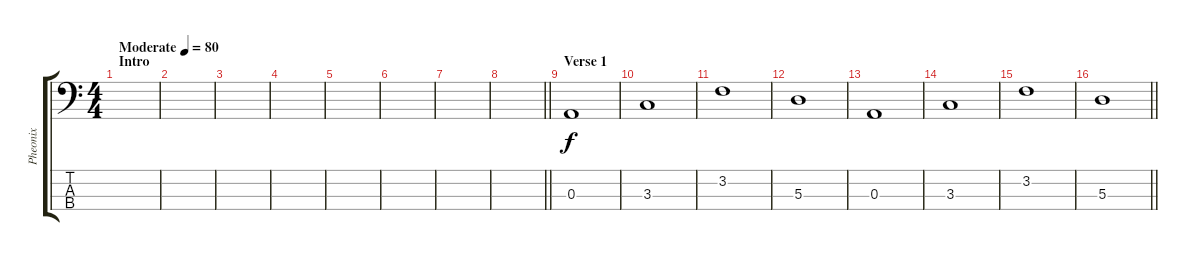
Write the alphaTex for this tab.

\track ("Pheonix" "Pheonix") {instrument electricbassfinger}
\staff {score tabs}
\tuning (G2 D2 A1 E1) {hide}
\ts (4 4)
\section ("" "Intro")
\tempo (80 "Moderate")
\clef f4
\ks c
|
|
|
|
|
|
|
\barLineRight lightlight
|
\section ("" "Verse 1")
0.3.1 |
3.3.1 |
3.2.1 |
5.3.1 |
0.3.1 |
3.3.1 |
3.2.1 |
\barLineRight lightlight
5.3.1
